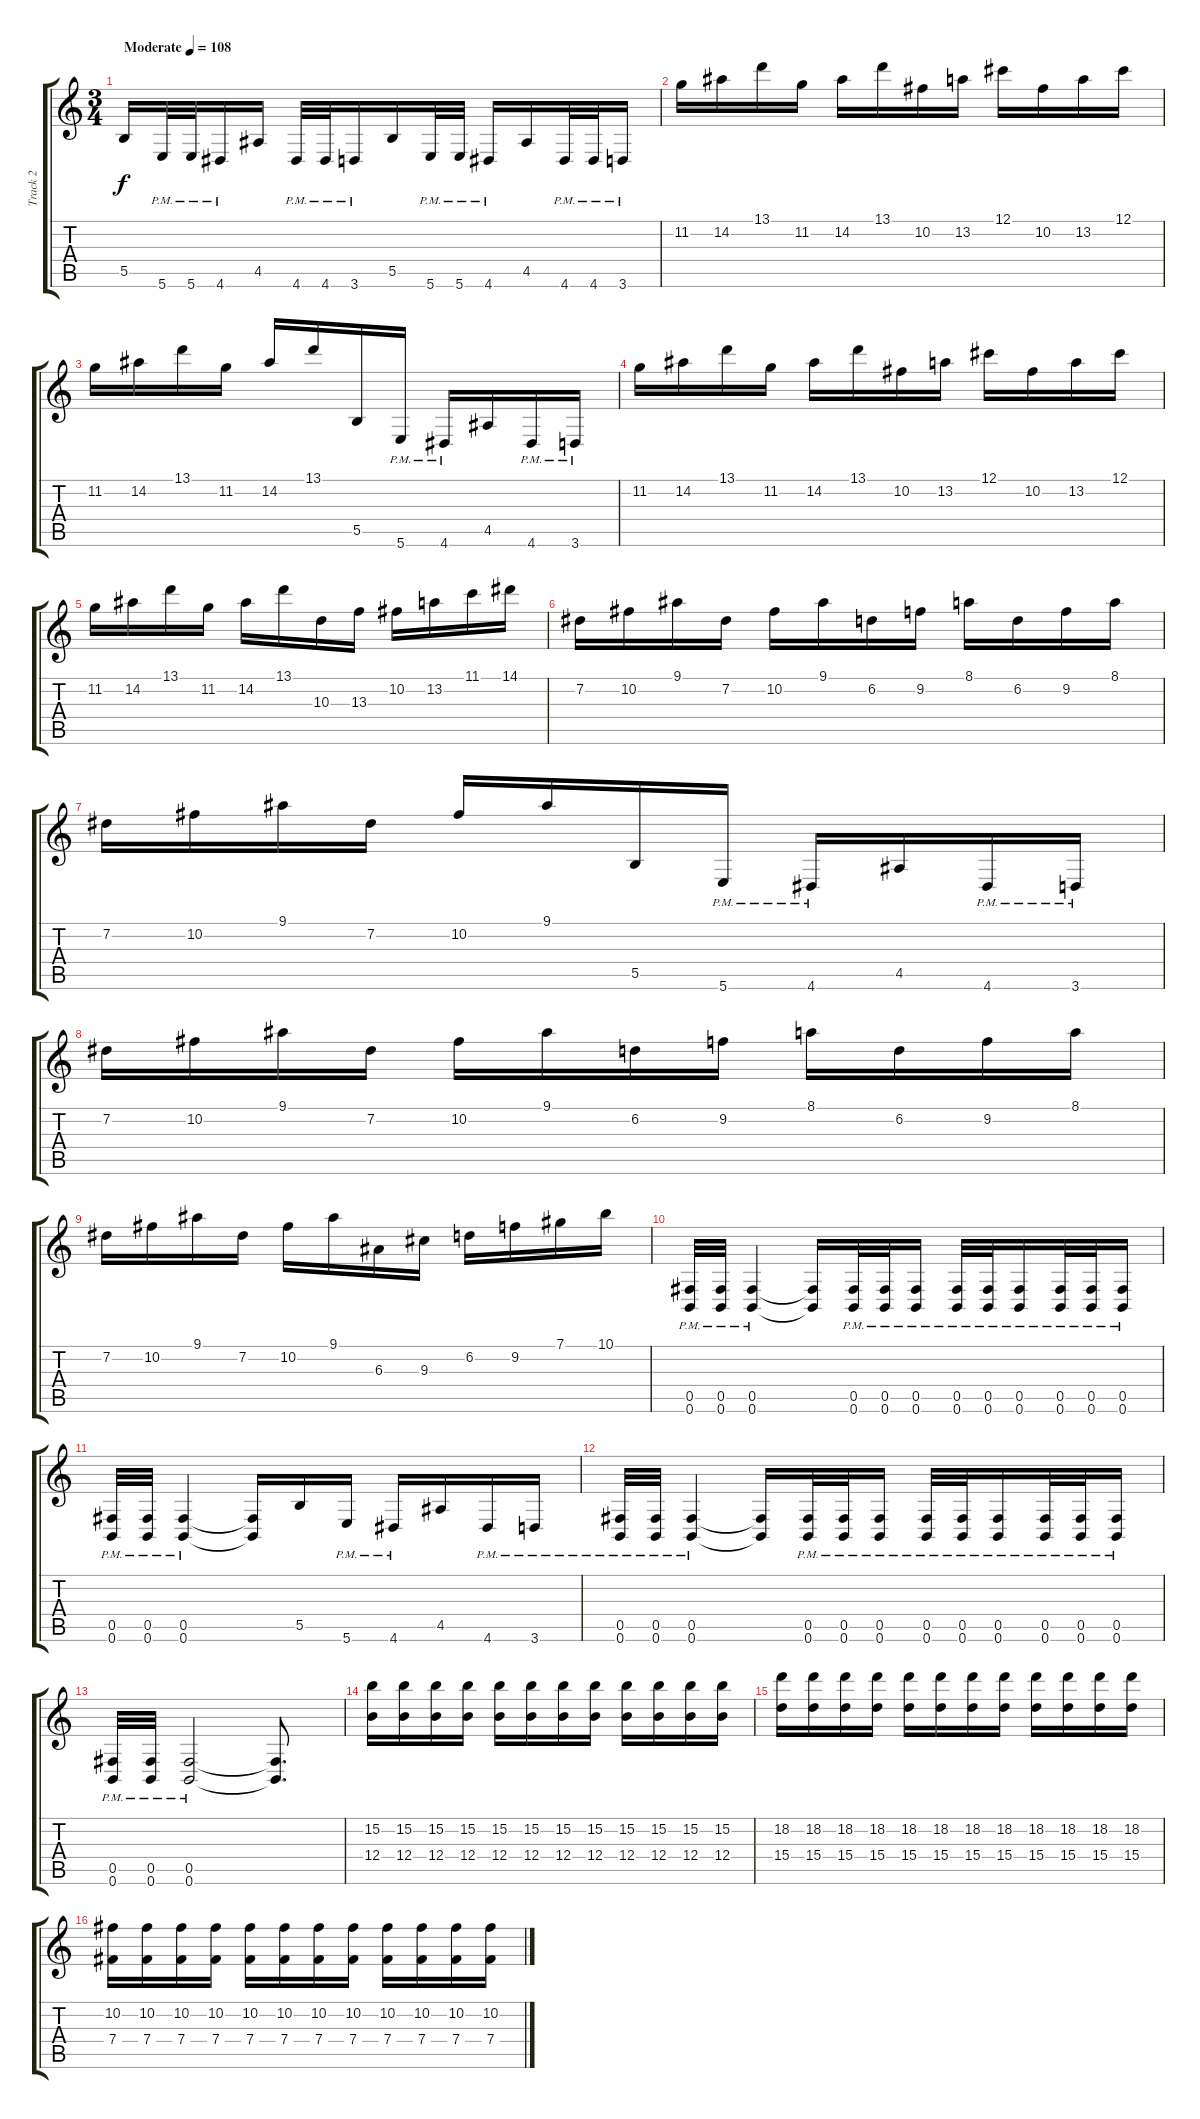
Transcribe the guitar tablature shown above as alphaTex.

\track ("Track 2" "Track 2") {instrument distortionguitar}
\staff {score tabs}
\tuning (Db4 Ab3 E3 B2 Gb2 B1) {hide}
\ts (3 4)
\tempo (108 "Moderate")
\clef g2
\ks c
5.5.16{dy f instrument distortionguitar} 5.6{pm}.32 5.6{pm}.32 4.6{pm}.16 4.5.16 4.6{pm}.32 4.6{pm}.32 3.6{pm}.16 5.5.16 5.6{pm}.32 5.6{pm}.32 4.6{pm}.16 4.5.16 4.6{pm}.32 4.6{pm}.32 3.6{pm}.16 |
11.2.16 14.2.16 13.1.16 11.2.16 14.2.16 13.1.16 10.2.16 13.2.16 12.1.16 10.2.16 13.2.16 12.1.16 |
11.2.16 14.2.16 13.1.16 11.2.16 14.2.16 13.1.16 5.5.16 5.6{pm}.16 4.6{pm}.16 4.5.16 4.6{pm}.16 3.6{pm}.16 |
11.2.16 14.2.16 13.1.16 11.2.16 14.2.16 13.1.16 10.2.16 13.2.16 12.1.16 10.2.16 13.2.16 12.1.16 |
11.2.16 14.2.16 13.1.16 11.2.16 14.2.16 13.1.16 10.3.16 13.3.16 10.2.16 13.2.16 11.1.16 14.1.16 |
7.2.16 10.2.16 9.1.16 7.2.16 10.2.16 9.1.16 6.2.16 9.2.16 8.1.16 6.2.16 9.2.16 8.1.16 |
7.2.16 10.2.16 9.1.16 7.2.16 10.2.16 9.1.16 5.5.16 5.6{pm}.16 4.6{pm}.16 4.5.16 4.6{pm}.16 3.6{pm}.16 |
7.2.16 10.2.16 9.1.16 7.2.16 10.2.16 9.1.16 6.2.16 9.2.16 8.1.16 6.2.16 9.2.16 8.1.16 |
7.2.16 10.2.16 9.1.16 7.2.16 10.2.16 9.1.16 6.3.16 9.3.16 6.2.16 9.2.16 7.1.16 10.1.16 |
(0.5{pm} 0.6{pm}).32 (0.5{pm} 0.6{pm}).32 (0.5{pm} 0.6{pm}).4 (0.5{t} 0.6{t}).16 (0.5{pm} 0.6{pm}).32 (0.5{pm} 0.6{pm}).32 (0.5{pm} 0.6{pm}).16 (0.5{pm} 0.6{pm}).32 (0.5{pm} 0.6{pm}).32 (0.5{pm} 0.6{pm}).16 (0.5{pm} 0.6{pm}).32 (0.5{pm} 0.6{pm}).32 (0.5{pm} 0.6{pm}).16 |
(0.5{pm} 0.6{pm}).32 (0.5{pm} 0.6{pm}).32 (0.5{pm} 0.6{pm}).4 (0.5{t} 0.6{t}).16 5.5.16 5.6{pm}.16 4.6{pm}.16 4.5.16 4.6{pm}.16 3.6{pm}.16 |
(0.5{pm} 0.6{pm}).32 (0.5{pm} 0.6{pm}).32 (0.5{pm} 0.6{pm}).4 (0.5{t} 0.6{t}).16 (0.5{pm} 0.6{pm}).32 (0.5{pm} 0.6{pm}).32 (0.5{pm} 0.6{pm}).16 (0.5{pm} 0.6{pm}).32 (0.5{pm} 0.6{pm}).32 (0.5{pm} 0.6{pm}).16 (0.5{pm} 0.6{pm}).32 (0.5{pm} 0.6{pm}).32 (0.5{pm} 0.6{pm}).16 |
(0.5{pm} 0.6{pm}).32 (0.5{pm} 0.6{pm}).32 (0.5{pm} 0.6{pm}).2 (0.5{t} 0.6{t}).8{d} |
(15.2 12.4).16 (15.2 12.4).16 (15.2 12.4).16 (15.2 12.4).16 (15.2 12.4).16 (15.2 12.4).16 (15.2 12.4).16 (15.2 12.4).16 (15.2 12.4).16 (15.2 12.4).16 (15.2 12.4).16 (15.2 12.4).16 |
(18.2 15.4).16 (18.2 15.4).16 (18.2 15.4).16 (18.2 15.4).16 (18.2 15.4).16 (18.2 15.4).16 (18.2 15.4).16 (18.2 15.4).16 (18.2 15.4).16 (18.2 15.4).16 (18.2 15.4).16 (18.2 15.4).16 |
(10.2 7.4).16 (10.2 7.4).16 (10.2 7.4).16 (10.2 7.4).16 (10.2 7.4).16 (10.2 7.4).16 (10.2 7.4).16 (10.2 7.4).16 (10.2 7.4).16 (10.2 7.4).16 (10.2 7.4).16 (10.2 7.4).16
